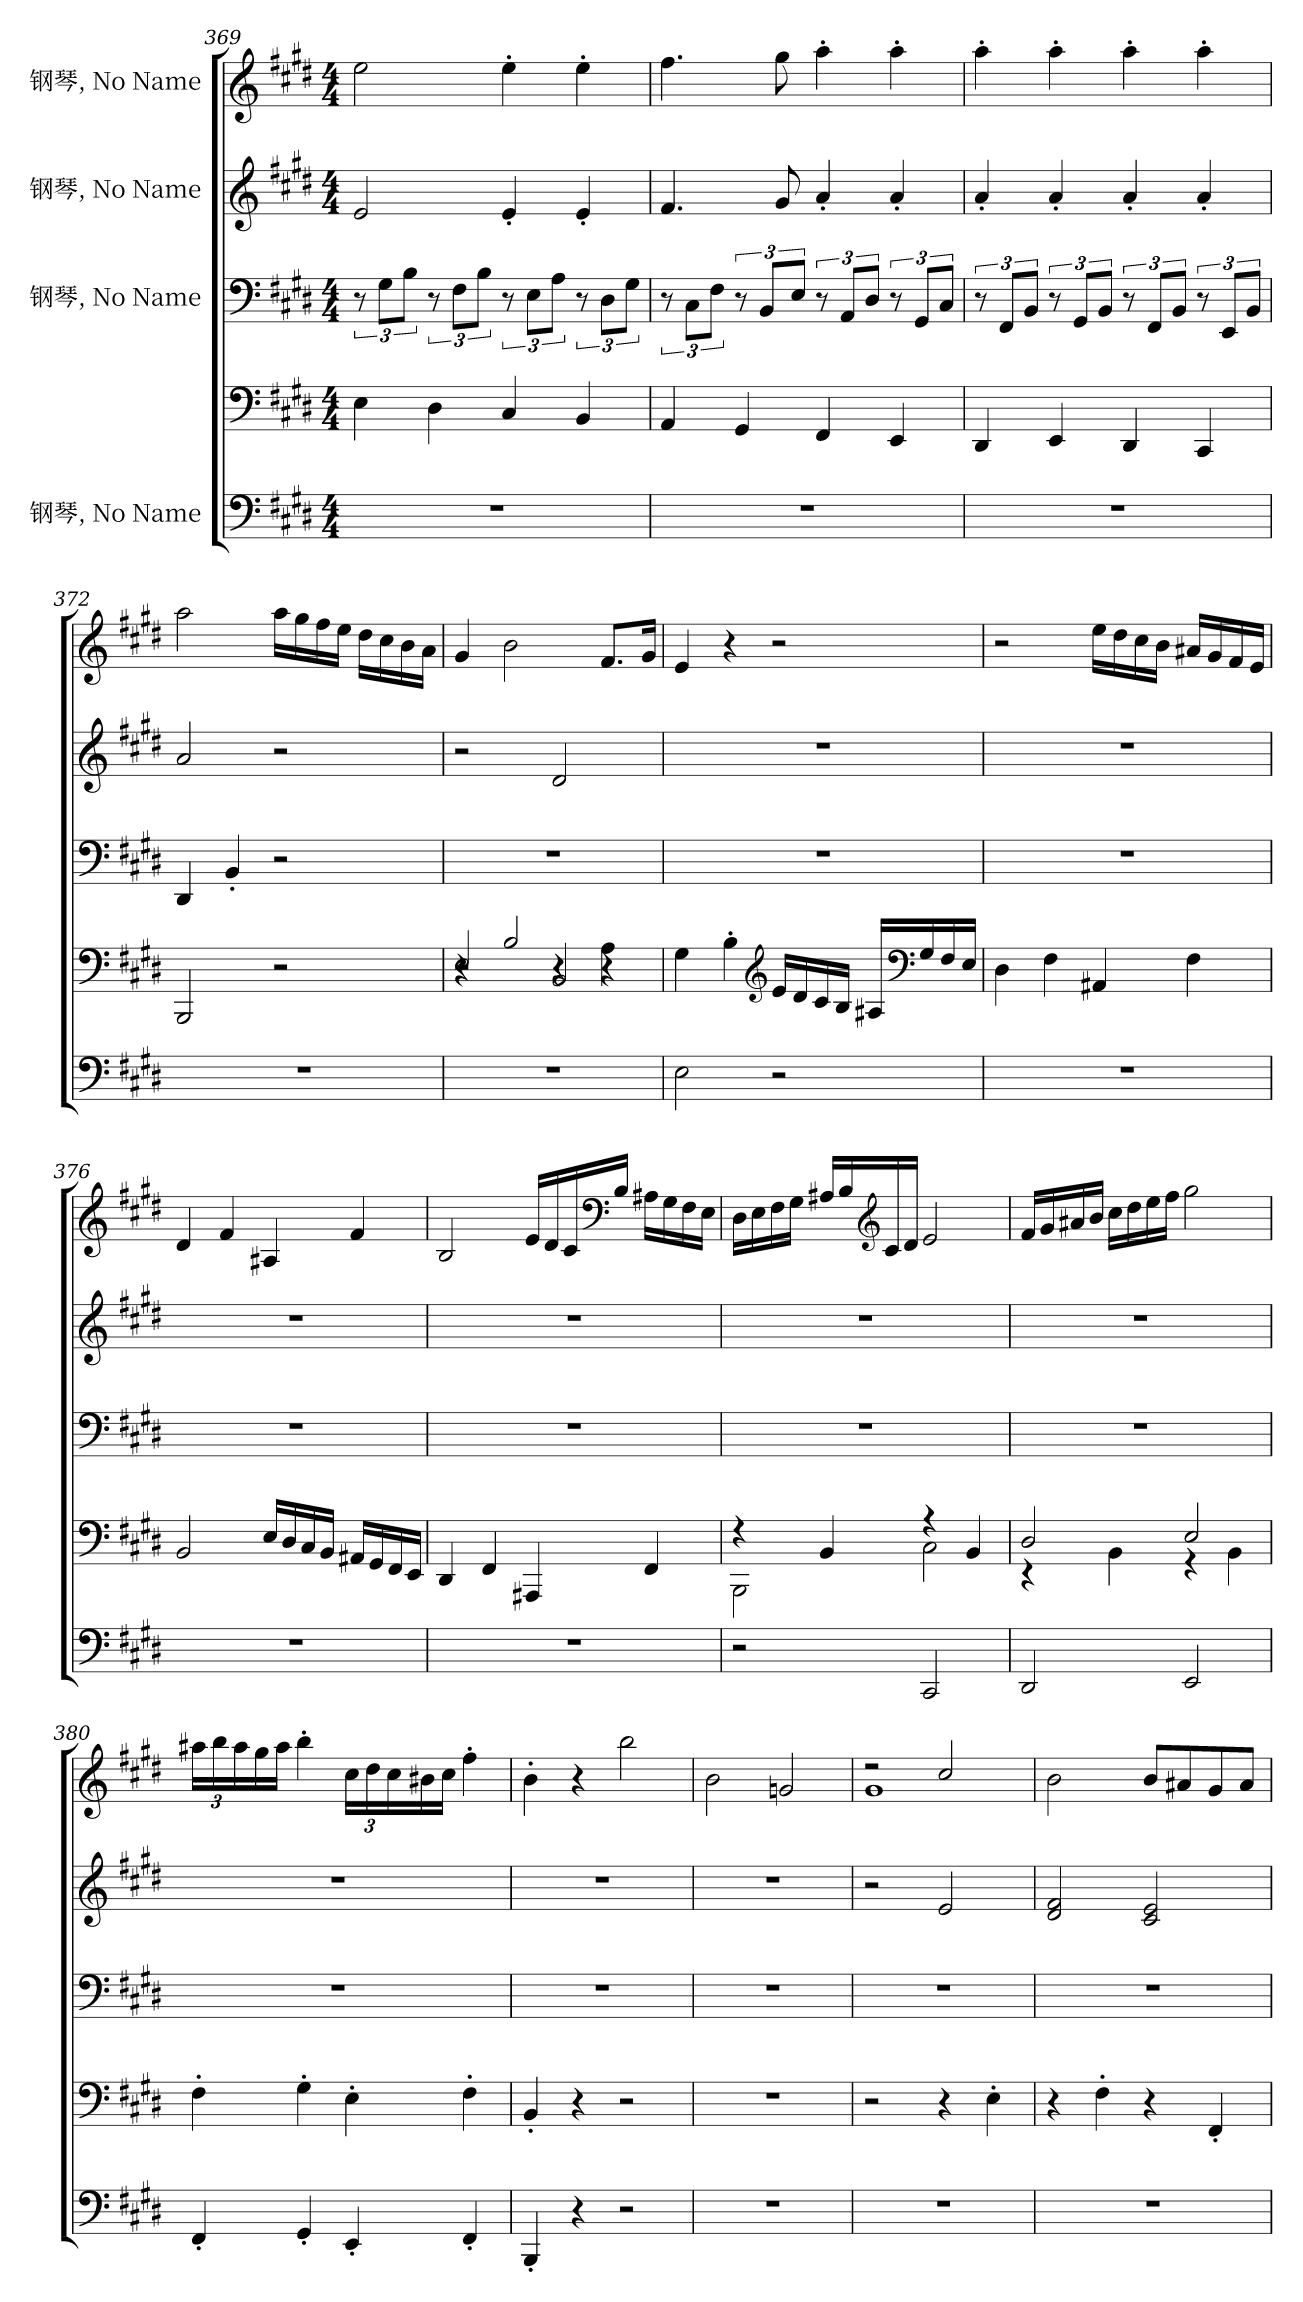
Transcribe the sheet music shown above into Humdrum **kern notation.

**kern	**kern	**kern	**kern	**kern
*part4	*part4	*part3	*part2	*part1
*staff5	*staff4	*staff3	*staff2	*staff1
*I"钢琴, No Name	*	*I"钢琴, No Name	*I"钢琴, No Name	*I"钢琴, No Name
*clefF4	*clefF4	*clefF4	*clefG2	*clefG2
*k[f#c#g#d#]	*k[f#c#g#d#]	*k[f#c#g#d#]	*k[f#c#g#d#]	*k[f#c#g#d#]
*M4/4	*M4/4	*M4/4	*M4/4	*M4/4
=369	=369	=369	=369	=369
1r	4E\	12r	2e/	2ee\
.	.	12G#\L	.	.
.	.	12B\J	.	.
.	4D#\	12r	.	.
.	.	12F#\L	.	.
.	.	12B\J	.	.
.	4C#/	12r	4e'/	4ee'\
.	.	12E\L	.	.
.	.	12A\J	.	.
.	4BB/	12r	4e'/	4ee'\
.	.	12D#\L	.	.
.	.	12G#\J	.	.
!!LO:LB:g=z
=370	=370	=370	=370	=370
1r	4AA/	12r	4.f#/	4.ff#\
.	.	12C#\L	.	.
.	.	12F#\J	.	.
.	4GG#/	12r	.	.
.	.	12BB/L	.	.
.	.	.	8g#/	8gg#\
.	.	12E/J	.	.
.	4FF#/	12r	4a'/	4aa'\
.	.	12AA/L	.	.
.	.	12D#/J	.	.
.	4EE/	12r	4a'/	4aa'\
.	.	12GG#/L	.	.
.	.	12C#/J	.	.
=371	=371	=371	=371	=371
1r	4DD#/	12r	4a'/	4aa'\
.	.	12FF#/L	.	.
.	.	12BB/J	.	.
.	4EE/	12r	4a'/	4aa'\
.	.	12GG#/L	.	.
.	.	12BB/J	.	.
.	4DD#/	12r	4a'/	4aa'\
.	.	12FF#/L	.	.
.	.	12BB/J	.	.
.	4CC#/	12r	4a'/	4aa'\
.	.	12EE/L	.	.
.	.	12BB/J	.	.
=372	=372	=372	=372	=372
1r	2BBB/	4DD#/	2a/	2aa\
.	.	4BB'/	.	.
.	2r	2r	2r	16aa\LL
.	.	.	.	16gg#\
.	.	.	.	16ff#\
.	.	.	.	16ee\JJ
.	.	.	.	16dd#\LL
.	.	.	.	16cc#\
.	.	.	.	16b\
.	.	.	.	16a\JJ
=373	=373	=373	=373	=373
*	*^	*	*	*
*	*	*^	*	*	*
1r	4r	2r	2E/	1r	2r	4g#/
*	*	*	*	*	*	*MM167
.	2B/	.	.	.	.	2b\
.	.	4r	2BB/	.	2d#/	.
.	4r	4A\	.	.	.	8.f#/L
.	.	.	.	.	.	16g#/Jk
*	*v	*v	*v	*	*	*
!!LO:PB:g=z
=374	=374	=374	=374	=374
*	*	*	*	*MM165
2E\	4G#\	1r	1r	4e/
*	*	*	*	*MM161
.	4B'\	.	.	4r
*	*clefG2	*	*	*
*	*	*	*	*MM167
2r	16e/LL	.	.	2r
.	16d#/	.	.	.
.	16c#/	.	.	.
.	16B/JJ	.	.	.
.	16A#X/LL	.	.	.
*	*clefF4	*	*	*
.	16G#/	.	.	.
.	16F#/	.	.	.
.	16E/JJ	.	.	.
=375	=375	=375	=375	=375
1r	4D#\	1r	1r	2r
.	4F#\	.	.	.
.	4AA#X/	.	.	16ee\LL
.	.	.	.	16dd#\
.	.	.	.	16cc#\
.	.	.	.	16b\JJ
.	4F#\	.	.	16a#X/LL
.	.	.	.	16g#/
.	.	.	.	16f#/
.	.	.	.	16e/JJ
=376	=376	=376	=376	=376
1r	2BB/	1r	1r	4d#/
*	*	*	*	*MM167
.	.	.	.	4f#/
.	16E/LL	.	.	4A#X/
.	16D#/	.	.	.
.	16C#/	.	.	.
.	16BB/JJ	.	.	.
.	16AA#X/LL	.	.	4f#/
.	16GG#/	.	.	.
.	16FF#/	.	.	.
.	16EE/JJ	.	.	.
!!LO:LB:g=z
=377	=377	=377	=377	=377
1r	4DD#/	1r	1r	2B/
.	4FF#/	.	.	.
.	4AAA#X/	.	.	16e/LL
.	.	.	.	16d#/
.	.	.	.	16c#/
*	*	*	*	*clefF4
.	.	.	.	16B/JJ
.	4FF#/	.	.	16A#X\LL
.	.	.	.	16G#\
.	.	.	.	16F#\
*	*	*	*	*MM165
.	.	.	.	16E\JJ
=378	=378	=378	=378	=378
*	*	*	*	*MM167
*	*^	*	*	*
2r	4r	2BBB\	1r	1r	16D#\LL
.	.	.	.	.	16E\
.	.	.	.	.	16F#\
.	.	.	.	.	16G#\JJ
.	4BB/	.	.	.	16A#X/LL
.	.	.	.	.	16B/
*	*	*	*	*	*clefG2
.	.	.	.	.	16c#/
*	*	*	*	*	*MM165
.	.	.	.	.	16d#/JJ
*	*	*	*	*	*MM167
2CC#/	4r	2C#\	.	.	2e/
.	4BB/	.	.	.	.
=379	=379	=379	=379	=379	=379
*	*	*	*	*	*MM167
2DD#/	2D#/	4r	1r	1r	16f#/LL
.	.	.	.	.	16g#/
.	.	.	.	.	16a#X/
.	.	.	.	.	16b/JJ
.	.	4BB\	.	.	16cc#\LL
.	.	.	.	.	16dd#\
.	.	.	.	.	16ee\
*	*	*	*	*	*MM165
.	.	.	.	.	16ff#\JJ
*	*	*	*	*	*MM167
2EE/	2E/	4r	.	.	2gg#\
.	.	4BB\	.	.	.
*	*v	*v	*	*	*
!!LO:PB:g=z
=380	=380	=380	=380	=380
*	*	*	*	*Xbrackettup
4FF#'/	4F#'\	1r	1r	24aa#X\LL
.	.	.	.	24bb\
.	.	.	.	24aa#\
.	.	.	.	16gg#\
.	.	.	.	16aa#\JJ
4GG#'/	4G#'\	.	.	4bb'\
*	*	*	*	*MM165
4EE'/	4E'\	.	.	24cc#\LL
.	.	.	.	24dd#\
.	.	.	.	24cc#\
.	.	.	.	16b#X\
.	.	.	.	16cc#\JJ
4FF#'/	4F#'\	.	.	4ff#'\
=381	=381	=381	=381	=381
*	*	*	*	*MM159
4BBB'/	4BB'/	1r	1r	4b'\
*	*	*	*	*MM130
4r	4r	.	.	4r
*	*	*	*	*MM159
2r	2r	.	.	2bb\
=382	=382	=382	=382	=382
*	*	*	*	*MM161
1r	1r	1r	1r	2b\
.	.	.	.	2gn/
=383	=383	=383	=383	=383
*	*	*	*	*^
1r	2r	1r	2r	2r	1g#
.	4r	.	2e/	2cc#/	.
.	4E'\	.	.	.	.
*	*	*	*	*v	*v
=384	=384	=384	=384	=384
*	*	*	*	*MM161
1r	4r	1r	2d#/ 2f#/	2b\
.	4F#'\	.	.	.
.	4r	.	2c#/ 2e/	8b/L
.	.	.	.	8a#X/
.	4FF#'/	.	.	8g#/
.	.	.	.	8a#/J
=	=	=	=	=
*-	*-	*-	*-	*-
